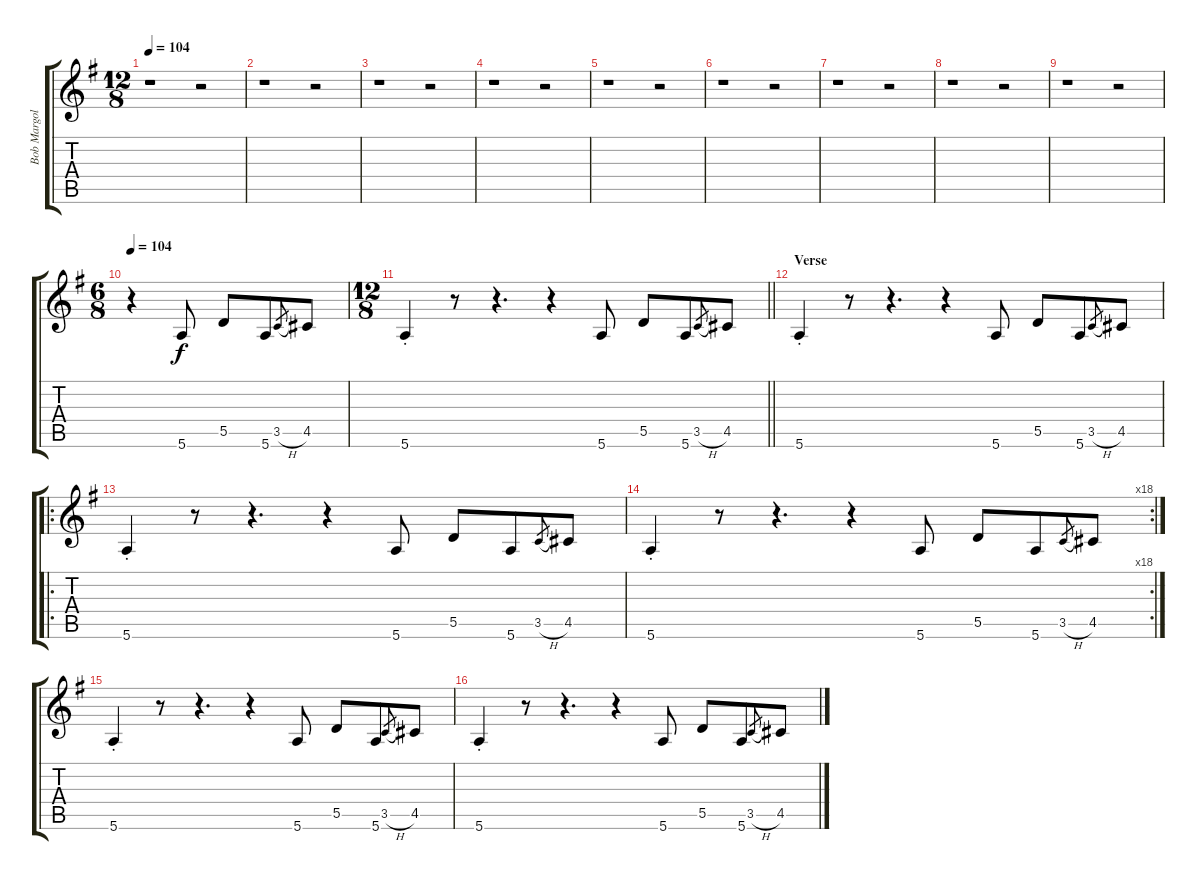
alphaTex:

\track ("Bob Margolin - Electric Guitar" "Bob Margol") {instrument electricguitarclean}
\staff {score tabs}
\tuning (E4 B3 G3 D3 A2 E2) {hide}
\ts (12 8)
\tempo 104
\clef g2
\ks g
r.1{dy f instrument electricguitarclean} r.2 |
r.1 r.2 |
r.1 r.2 |
r.1 r.2 |
r.1 r.2 |
r.1 r.2 |
r.1 r.2 |
r.1 r.2 |
r.1 r.2 |
\ts (6 8)
\tempo 104
r.4 5.6.8 5.5.8 5.6.8 3.5{h}.8{gr} 4.5.8 |
\ts (12 8)
\barLineRight lightlight
5.6{st}.4 r.8 r.4{d} r.4 5.6.8 5.5.8 5.6.8 3.5{h}.8{gr} 4.5.8 |
\section ("" "Verse")
5.6{st}.4 r.8 r.4{d} r.4 5.6.8 5.5.8 5.6.8 3.5{h}.8{gr} 4.5.8 |
\ro
5.6{st}.4 r.8 r.4{d} r.4 5.6.8 5.5.8 5.6.8 3.5{h}.8{gr} 4.5.8 |
\rc 18
5.6{st}.4 r.8 r.4{d} r.4 5.6.8 5.5.8 5.6.8 3.5{h}.8{gr} 4.5.8 |
5.6{st}.4 r.8 r.4{d} r.4 5.6.8 5.5.8 5.6.8 3.5{h}.8{gr} 4.5.8 |
5.6{st}.4 r.8 r.4{d} r.4 5.6.8 5.5.8 5.6.8 3.5{h}.8{gr} 4.5.8
